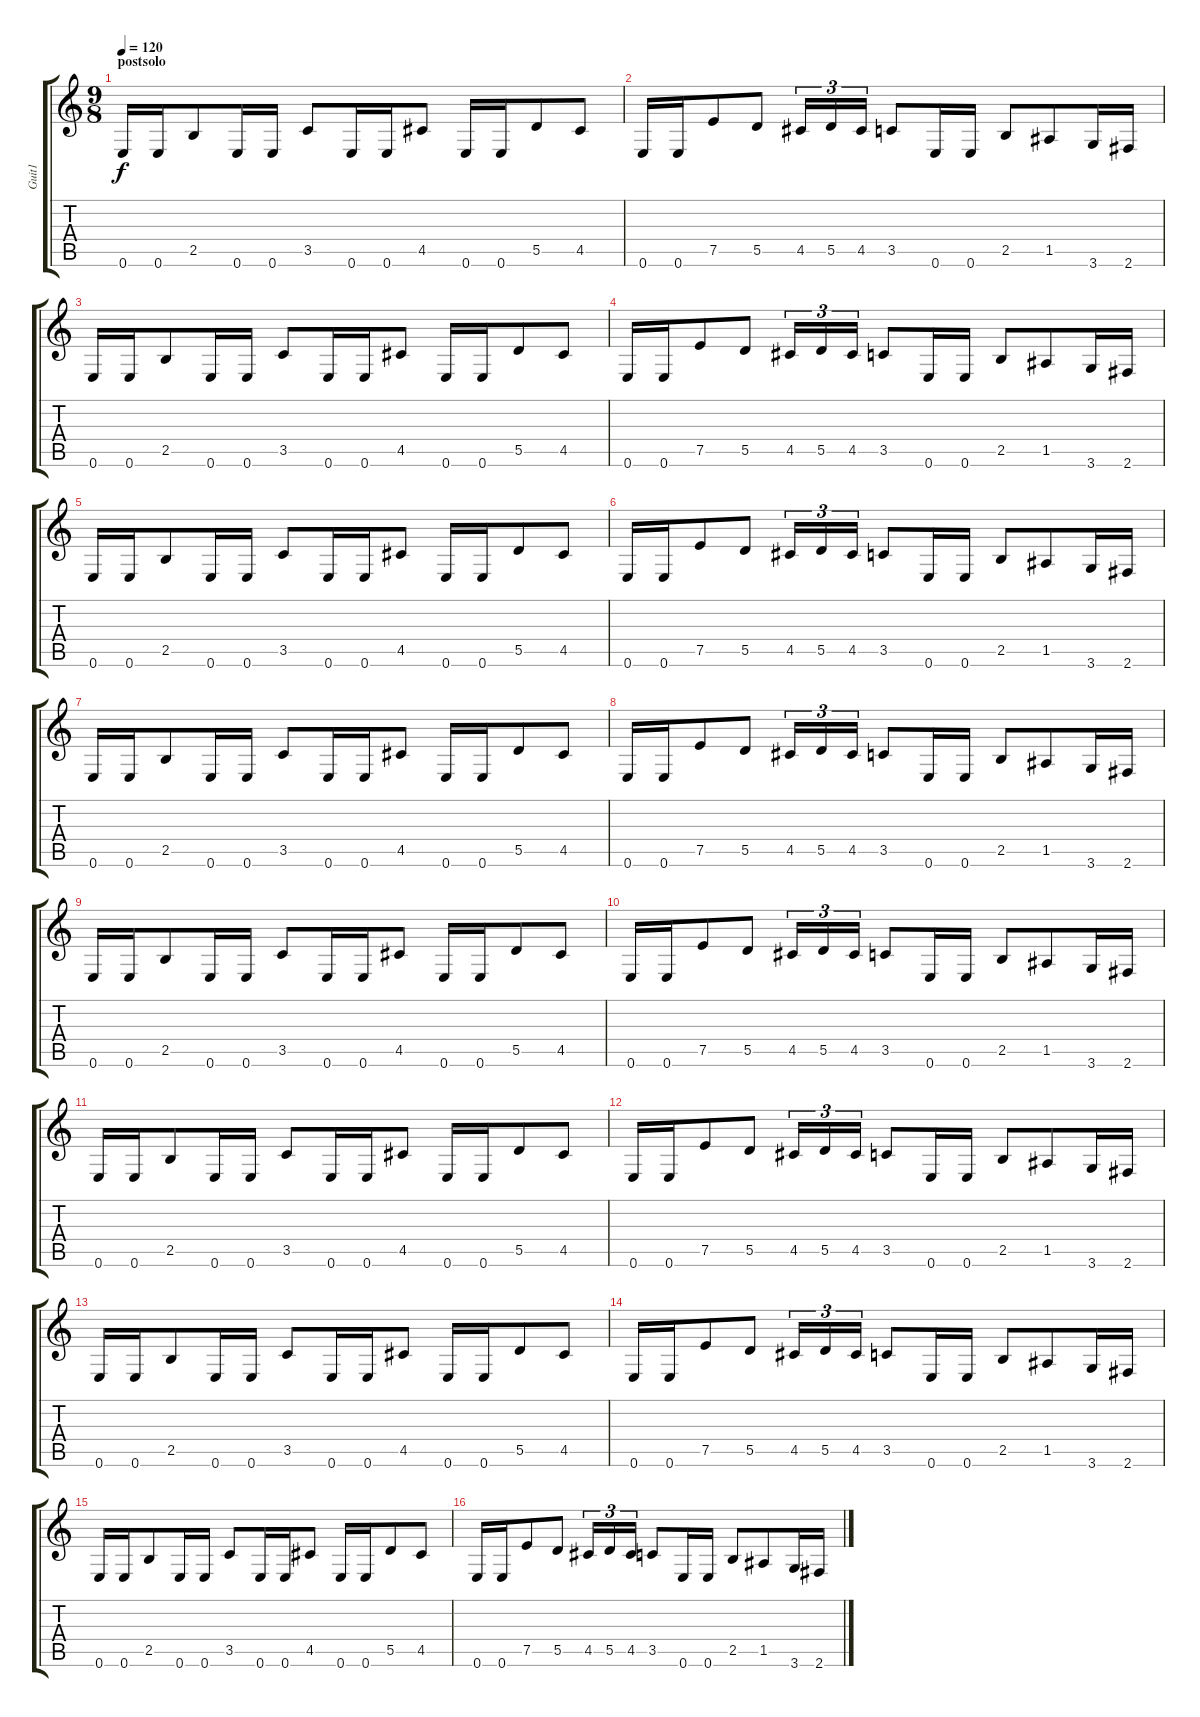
\track ("Guit1" "Guit1") {instrument distortionguitar}
\staff {score tabs}
\tuning (E4 B3 G3 D3 A2 E2) {hide}
\ts (9 8)
\section ("" "postsolo")
\tempo 120
\clef g2
\ks c
0.6.16{dy f volume 11 instrument distortionguitar} 0.6.16 2.5.8 0.6.16 0.6.16 3.5.8 0.6.16 0.6.16 4.5.8 0.6.16 0.6.16 5.5.8 4.5.8 |
0.6.16{volume 11 instrument distortionguitar} 0.6.16 7.5.8 5.5.8 4.5.16{tu (3 2)} 5.5.16{tu (3 2)} 4.5.16{tu (3 2)} 3.5.8 0.6.16 0.6.16 2.5.8 1.5.8 3.6.16 2.6.16 |
0.6.16{volume 11 instrument distortionguitar} 0.6.16 2.5.8 0.6.16 0.6.16 3.5.8 0.6.16 0.6.16 4.5.8 0.6.16 0.6.16 5.5.8 4.5.8 |
0.6.16{volume 11 instrument distortionguitar} 0.6.16 7.5.8 5.5.8 4.5.16{tu (3 2)} 5.5.16{tu (3 2)} 4.5.16{tu (3 2)} 3.5.8 0.6.16 0.6.16 2.5.8 1.5.8 3.6.16 2.6.16 |
0.6.16{volume 11 instrument distortionguitar} 0.6.16 2.5.8 0.6.16 0.6.16 3.5.8 0.6.16 0.6.16 4.5.8 0.6.16 0.6.16 5.5.8 4.5.8 |
0.6.16{volume 11 instrument distortionguitar} 0.6.16 7.5.8 5.5.8 4.5.16{tu (3 2)} 5.5.16{tu (3 2)} 4.5.16{tu (3 2)} 3.5.8 0.6.16 0.6.16 2.5.8 1.5.8 3.6.16 2.6.16 |
0.6.16{volume 11 instrument distortionguitar} 0.6.16 2.5.8 0.6.16 0.6.16 3.5.8 0.6.16 0.6.16 4.5.8 0.6.16 0.6.16 5.5.8 4.5.8 |
0.6.16{volume 11 instrument distortionguitar} 0.6.16 7.5.8 5.5.8 4.5.16{tu (3 2)} 5.5.16{tu (3 2)} 4.5.16{tu (3 2)} 3.5.8 0.6.16 0.6.16 2.5.8 1.5.8 3.6.16 2.6.16 |
0.6.16{volume 11 instrument distortionguitar} 0.6.16 2.5.8 0.6.16 0.6.16 3.5.8 0.6.16 0.6.16 4.5.8 0.6.16 0.6.16 5.5.8 4.5.8 |
0.6.16{volume 11 instrument distortionguitar} 0.6.16 7.5.8 5.5.8 4.5.16{tu (3 2)} 5.5.16{tu (3 2)} 4.5.16{tu (3 2)} 3.5.8 0.6.16 0.6.16 2.5.8 1.5.8 3.6.16 2.6.16 |
0.6.16{volume 11 instrument distortionguitar} 0.6.16 2.5.8 0.6.16 0.6.16 3.5.8 0.6.16 0.6.16 4.5.8 0.6.16 0.6.16 5.5.8 4.5.8 |
0.6.16{volume 11 instrument distortionguitar} 0.6.16 7.5.8 5.5.8 4.5.16{tu (3 2)} 5.5.16{tu (3 2)} 4.5.16{tu (3 2)} 3.5.8 0.6.16 0.6.16 2.5.8 1.5.8 3.6.16 2.6.16 |
0.6.16{volume 11 instrument distortionguitar} 0.6.16 2.5.8 0.6.16 0.6.16 3.5.8 0.6.16 0.6.16 4.5.8 0.6.16 0.6.16 5.5.8 4.5.8 |
0.6.16{volume 11 instrument distortionguitar} 0.6.16 7.5.8 5.5.8 4.5.16{tu (3 2)} 5.5.16{tu (3 2)} 4.5.16{tu (3 2)} 3.5.8 0.6.16 0.6.16 2.5.8 1.5.8 3.6.16 2.6.16 |
0.6.16{volume 11 instrument distortionguitar} 0.6.16 2.5.8 0.6.16 0.6.16 3.5.8 0.6.16 0.6.16 4.5.8 0.6.16 0.6.16 5.5.8 4.5.8 |
0.6.16{volume 11 instrument distortionguitar} 0.6.16 7.5.8 5.5.8 4.5.16{tu (3 2)} 5.5.16{tu (3 2)} 4.5.16{tu (3 2)} 3.5.8 0.6.16 0.6.16 2.5.8 1.5.8 3.6.16 2.6.16
